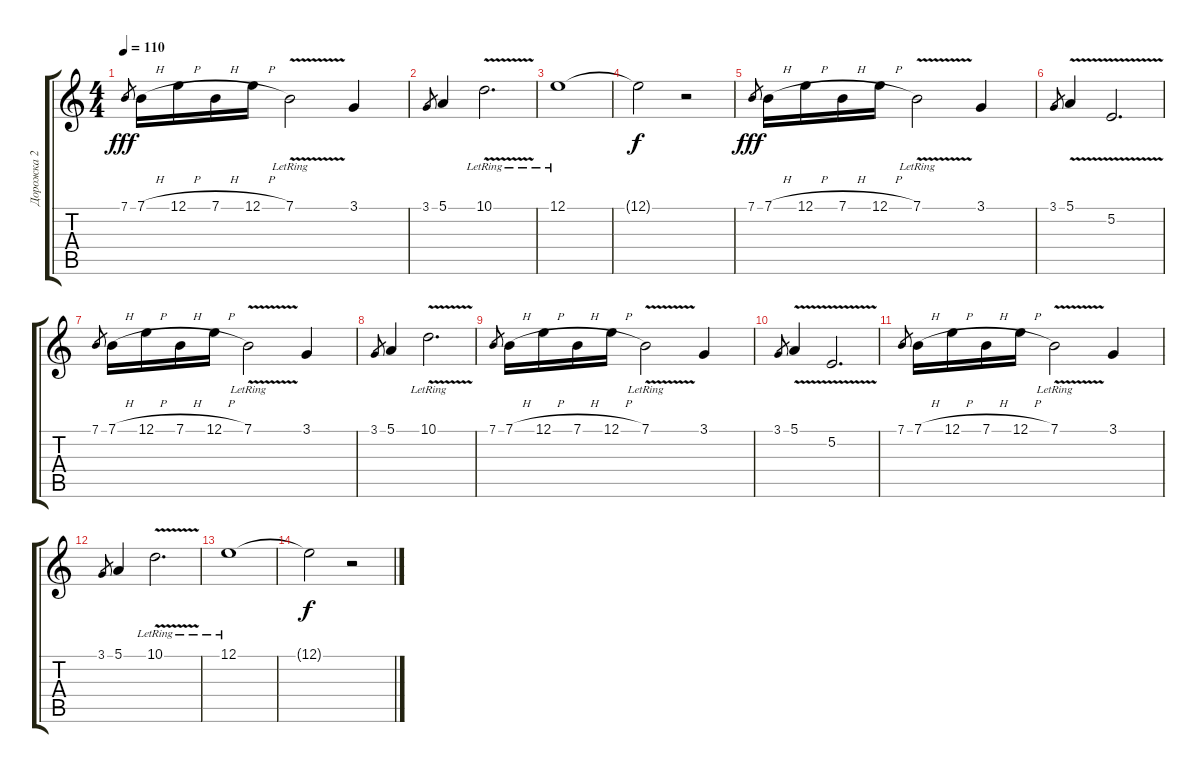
\track ("Дорожка 2" "Дорожка 2") {instrument panflute}
\staff {score tabs}
\tuning (E4 B3 G3 D3 A2 E2) {hide}
\ts (4 4)
\tempo 110
\clef g2
\ks c
7.1.8{gr dy fff} 7.1{h}.16 12.1{h}.16 7.1{h}.16 12.1{h}.16 7.1{v lr}.2 3.1.4 |
3.1.8{gr} 5.1.4 10.1{v lr}.2{d} |
12.1{lr}.1 |
12.1{t}.2{dy f} r.2 |
7.1.8{gr dy fff} 7.1{h}.16 12.1{h}.16 7.1{h}.16 12.1{h}.16 7.1{v lr}.2 3.1.4 |
3.1.8{gr} 5.1{v}.4 5.2{v}.2{d} |
7.1.8{gr} 7.1{h}.16 12.1{h}.16 7.1{h}.16 12.1{h}.16 7.1{v lr}.2 3.1.4 |
3.1.8{gr} 5.1.4 10.1{v lr}.2{d} |
7.1.8{gr} 7.1{h}.16 12.1{h}.16 7.1{h}.16 12.1{h}.16 7.1{v lr}.2 3.1.4 |
3.1.8{gr} 5.1{v}.4 5.2{v}.2{d} |
7.1.8{gr} 7.1{h}.16 12.1{h}.16 7.1{h}.16 12.1{h}.16 7.1{v lr}.2 3.1.4 |
3.1.8{gr} 5.1.4 10.1{v lr}.2{d} |
12.1{lr}.1 |
12.1{t}.2{dy f} r.2
